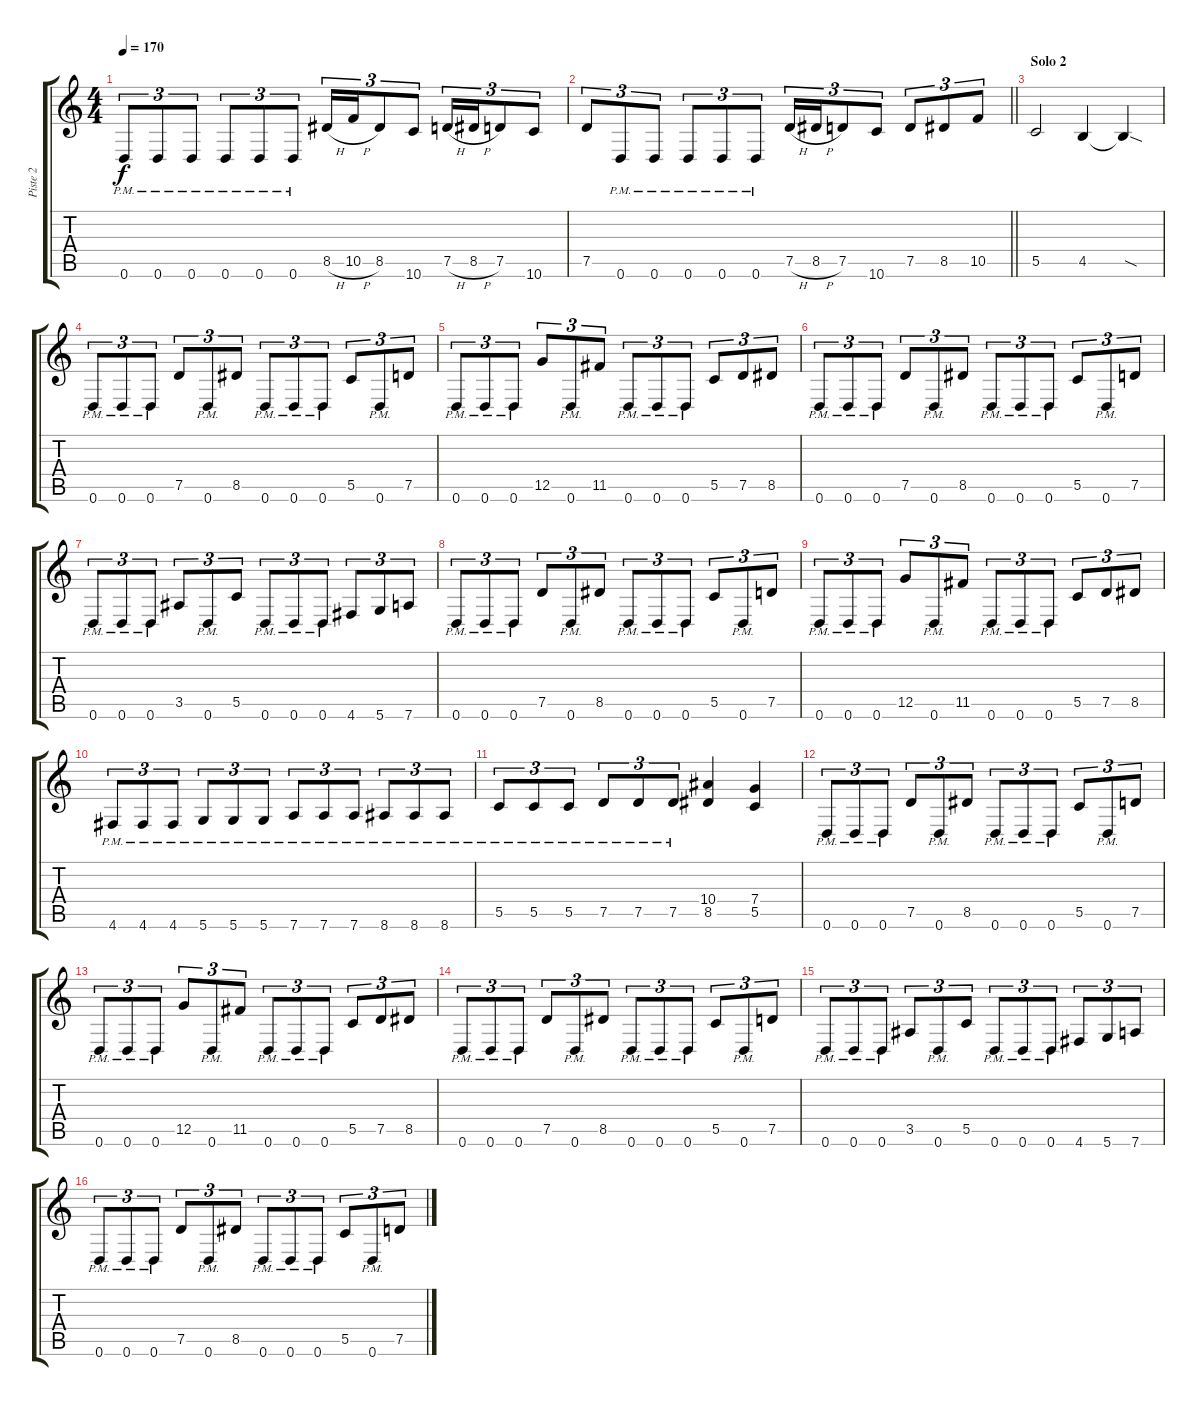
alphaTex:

\track ("Piste 2" "Piste 2") {instrument distortionguitar}
\staff {score tabs}
\tuning (D4 A3 F3 C3 G2 D2) {hide}
\ts (4 4)
\tempo 170
\clef g2
\ks c
0.6{pm}.8{tu (3 2) dy f} 0.6{pm}.8{tu (3 2)} 0.6{pm}.8{tu (3 2)} 0.6{pm}.8{tu (3 2)} 0.6{pm}.8{tu (3 2)} 0.6{pm}.8{tu (3 2)} 8.5{h}.16{tu (3 2)} 10.5{h}.16{tu (3 2)} 8.5.8{tu (3 2)} 10.6.8{tu (3 2)} 7.5{h}.16{tu (3 2)} 8.5{h}.16{tu (3 2)} 7.5.8{tu (3 2)} 10.6.8{tu (3 2)} |
\barLineRight lightlight
7.5.8{tu (3 2)} 0.6{pm}.8{tu (3 2)} 0.6{pm}.8{tu (3 2)} 0.6{pm}.8{tu (3 2)} 0.6{pm}.8{tu (3 2)} 0.6{pm}.8{tu (3 2)} 7.5{h}.16{tu (3 2)} 8.5{h}.16{tu (3 2)} 7.5.8{tu (3 2)} 10.6.8{tu (3 2)} 7.5.8{tu (3 2)} 8.5.8{tu (3 2)} 10.5.8{tu (3 2)} |
\section ("" "Solo 2")
5.5.2 4.5.4 4.5{sod t}.4 |
0.6{pm}.8{tu (3 2)} 0.6{pm}.8{tu (3 2)} 0.6{pm}.8{tu (3 2)} 7.5.8{tu (3 2)} 0.6{pm}.8{tu (3 2)} 8.5.8{tu (3 2)} 0.6{pm}.8{tu (3 2)} 0.6{pm}.8{tu (3 2)} 0.6{pm}.8{tu (3 2)} 5.5.8{tu (3 2)} 0.6{pm}.8{tu (3 2)} 7.5.8{tu (3 2)} |
0.6{pm}.8{tu (3 2)} 0.6{pm}.8{tu (3 2)} 0.6{pm}.8{tu (3 2)} 12.5.8{tu (3 2)} 0.6{pm}.8{tu (3 2)} 11.5.8{tu (3 2)} 0.6{pm}.8{tu (3 2)} 0.6{pm}.8{tu (3 2)} 0.6{pm}.8{tu (3 2)} 5.5.8{tu (3 2)} 7.5.8{tu (3 2)} 8.5.8{tu (3 2)} |
0.6{pm}.8{tu (3 2)} 0.6{pm}.8{tu (3 2)} 0.6{pm}.8{tu (3 2)} 7.5.8{tu (3 2)} 0.6{pm}.8{tu (3 2)} 8.5.8{tu (3 2)} 0.6{pm}.8{tu (3 2)} 0.6{pm}.8{tu (3 2)} 0.6{pm}.8{tu (3 2)} 5.5.8{tu (3 2)} 0.6{pm}.8{tu (3 2)} 7.5.8{tu (3 2)} |
0.6{pm}.8{tu (3 2)} 0.6{pm}.8{tu (3 2)} 0.6{pm}.8{tu (3 2)} 3.5.8{tu (3 2)} 0.6{pm}.8{tu (3 2)} 5.5.8{tu (3 2)} 0.6{pm}.8{tu (3 2)} 0.6{pm}.8{tu (3 2)} 0.6{pm}.8{tu (3 2)} 4.6.8{tu (3 2)} 5.6.8{tu (3 2)} 7.6.8{tu (3 2)} |
0.6{pm}.8{tu (3 2)} 0.6{pm}.8{tu (3 2)} 0.6{pm}.8{tu (3 2)} 7.5.8{tu (3 2)} 0.6{pm}.8{tu (3 2)} 8.5.8{tu (3 2)} 0.6{pm}.8{tu (3 2)} 0.6{pm}.8{tu (3 2)} 0.6{pm}.8{tu (3 2)} 5.5.8{tu (3 2)} 0.6{pm}.8{tu (3 2)} 7.5.8{tu (3 2)} |
0.6{pm}.8{tu (3 2)} 0.6{pm}.8{tu (3 2)} 0.6{pm}.8{tu (3 2)} 12.5.8{tu (3 2)} 0.6{pm}.8{tu (3 2)} 11.5.8{tu (3 2)} 0.6{pm}.8{tu (3 2)} 0.6{pm}.8{tu (3 2)} 0.6{pm}.8{tu (3 2)} 5.5.8{tu (3 2)} 7.5.8{tu (3 2)} 8.5.8{tu (3 2)} |
4.6{pm}.8{tu (3 2)} 4.6{pm}.8{tu (3 2)} 4.6{pm}.8{tu (3 2)} 5.6{pm}.8{tu (3 2)} 5.6{pm}.8{tu (3 2)} 5.6{pm}.8{tu (3 2)} 7.6{pm}.8{tu (3 2)} 7.6{pm}.8{tu (3 2)} 7.6{pm}.8{tu (3 2)} 8.6{pm}.8{tu (3 2)} 8.6{pm}.8{tu (3 2)} 8.6{pm}.8{tu (3 2)} |
5.5{pm}.8{tu (3 2)} 5.5{pm}.8{tu (3 2)} 5.5{pm}.8{tu (3 2)} 7.5{pm}.8{tu (3 2)} 7.5{pm}.8{tu (3 2)} 7.5{pm}.8{tu (3 2)} (10.4 8.5).4 (7.4 5.5).4 |
0.6{pm}.8{tu (3 2)} 0.6{pm}.8{tu (3 2)} 0.6{pm}.8{tu (3 2)} 7.5.8{tu (3 2)} 0.6{pm}.8{tu (3 2)} 8.5.8{tu (3 2)} 0.6{pm}.8{tu (3 2)} 0.6{pm}.8{tu (3 2)} 0.6{pm}.8{tu (3 2)} 5.5.8{tu (3 2)} 0.6{pm}.8{tu (3 2)} 7.5.8{tu (3 2)} |
0.6{pm}.8{tu (3 2)} 0.6{pm}.8{tu (3 2)} 0.6{pm}.8{tu (3 2)} 12.5.8{tu (3 2)} 0.6{pm}.8{tu (3 2)} 11.5.8{tu (3 2)} 0.6{pm}.8{tu (3 2)} 0.6{pm}.8{tu (3 2)} 0.6{pm}.8{tu (3 2)} 5.5.8{tu (3 2)} 7.5.8{tu (3 2)} 8.5.8{tu (3 2)} |
0.6{pm}.8{tu (3 2)} 0.6{pm}.8{tu (3 2)} 0.6{pm}.8{tu (3 2)} 7.5.8{tu (3 2)} 0.6{pm}.8{tu (3 2)} 8.5.8{tu (3 2)} 0.6{pm}.8{tu (3 2)} 0.6{pm}.8{tu (3 2)} 0.6{pm}.8{tu (3 2)} 5.5.8{tu (3 2)} 0.6{pm}.8{tu (3 2)} 7.5.8{tu (3 2)} |
0.6{pm}.8{tu (3 2)} 0.6{pm}.8{tu (3 2)} 0.6{pm}.8{tu (3 2)} 3.5.8{tu (3 2)} 0.6{pm}.8{tu (3 2)} 5.5.8{tu (3 2)} 0.6{pm}.8{tu (3 2)} 0.6{pm}.8{tu (3 2)} 0.6{pm}.8{tu (3 2)} 4.6.8{tu (3 2)} 5.6.8{tu (3 2)} 7.6.8{tu (3 2)} |
0.6{pm}.8{tu (3 2)} 0.6{pm}.8{tu (3 2)} 0.6{pm}.8{tu (3 2)} 7.5.8{tu (3 2)} 0.6{pm}.8{tu (3 2)} 8.5.8{tu (3 2)} 0.6{pm}.8{tu (3 2)} 0.6{pm}.8{tu (3 2)} 0.6{pm}.8{tu (3 2)} 5.5.8{tu (3 2)} 0.6{pm}.8{tu (3 2)} 7.5.8{tu (3 2)}
